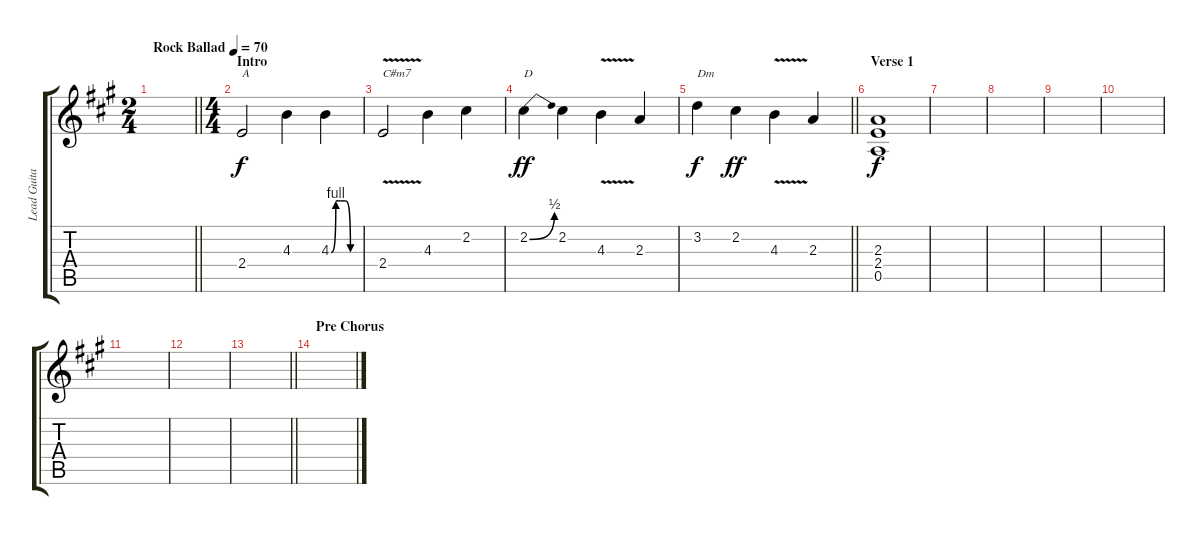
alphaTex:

\track ("Lead Guitar (Richie Samobra)" "Lead Guita") {instrument distortionguitar}
\staff {score tabs}
\tuning (E4 B3 G3 D3 A2 E2) {hide}
\ts (2 4)
\tempo (70 "Rock Ballad")
\clef g2
\barLineRight lightlight
\ks a
|
\ts (4 4)
\section ("" "Intro")
2.4.2{txt "A" volume 16} 4.3.4 4.3{be (custom 0 0 10 4 20 4 30 4 41 0 60 0)}.4 |
2.4{v}.2{txt "C#m7" dy f} 4.3.4 2.2.4 |
2.2{be (bend 0 0 60 2)}.4{txt "D" dy ff} 2.2.4 4.3{v}.4 2.3.4 |
\barLineRight lightlight
3.2.4{txt "Dm" dy f} 2.2.4{dy ff} 4.3{v}.4 2.3.4 |
\section ("" "Verse 1")
(2.3 2.4 0.5).1{dy f volume 0} |
|
|
|
|
|
|
\barLineRight lightlight
|
\section ("" "Pre Chorus")
